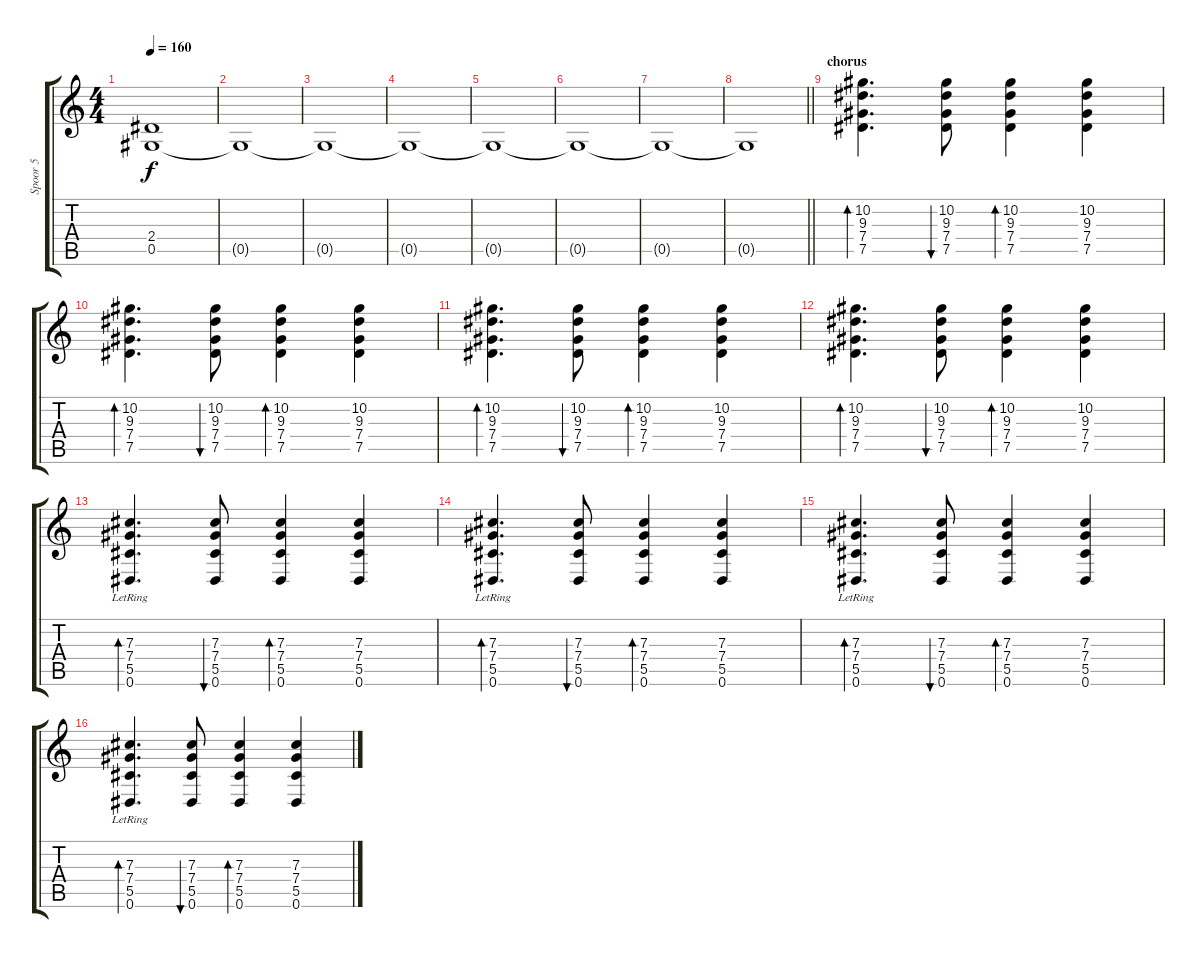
\track ("Spoor 5" "Spoor 5") {instrument acousticguitarnylon}
\staff {score tabs}
\tuning (Eb4 Bb3 Gb3 Db3 Ab2 Eb2) {hide}
\ts (4 4)
\tempo 160
\clef g2
\ks c
(2.4 0.5).1{dy f} |
0.5{t}.1 |
0.5{t}.1 |
0.5{t}.1 |
0.5{t}.1 |
0.5{t}.1 |
0.5{t}.1 |
\barLineRight lightlight
0.5{t}.1 |
\section ("" "chorus")
(10.2 9.3 7.4 7.5).4{d bd 120} (10.2 9.3 7.4 7.5).8{bu 120} (10.2 9.3 7.4 7.5).4{bd 120} (10.2 9.3 7.4 7.5).4 |
(10.2 9.3 7.4 7.5).4{d bd 120} (10.2 9.3 7.4 7.5).8{bu 120} (10.2 9.3 7.4 7.5).4{bd 120} (10.2 9.3 7.4 7.5).4 |
(10.2 9.3 7.4 7.5).4{d bd 120} (10.2 9.3 7.4 7.5).8{bu 120} (10.2 9.3 7.4 7.5).4{bd 120} (10.2 9.3 7.4 7.5).4 |
(10.2 9.3 7.4 7.5).4{d bd 120} (10.2 9.3 7.4 7.5).8{bu 120} (10.2 9.3 7.4 7.5).4{bd 120} (10.2 9.3 7.4 7.5).4 |
(7.3{lr} 7.4 5.5{lr} 0.6).4{d bd 120} (7.3 7.4 5.5 0.6).8{bu 120} (7.3 7.4 5.5 0.6).4{bd 120} (7.3 7.4 5.5 0.6).4 |
(7.3{lr} 7.4 5.5{lr} 0.6).4{d bd 120} (7.3 7.4 5.5 0.6).8{bu 120} (7.3 7.4 5.5 0.6).4{bd 120} (7.3 7.4 5.5 0.6).4 |
(7.3{lr} 7.4 5.5{lr} 0.6).4{d bd 120} (7.3 7.4 5.5 0.6).8{bu 120} (7.3 7.4 5.5 0.6).4{bd 120} (7.3 7.4 5.5 0.6).4 |
(7.3{lr} 7.4 5.5{lr} 0.6).4{d bd 120} (7.3 7.4 5.5 0.6).8{bu 120} (7.3 7.4 5.5 0.6).4{bd 120} (7.3 7.4 5.5 0.6).4
